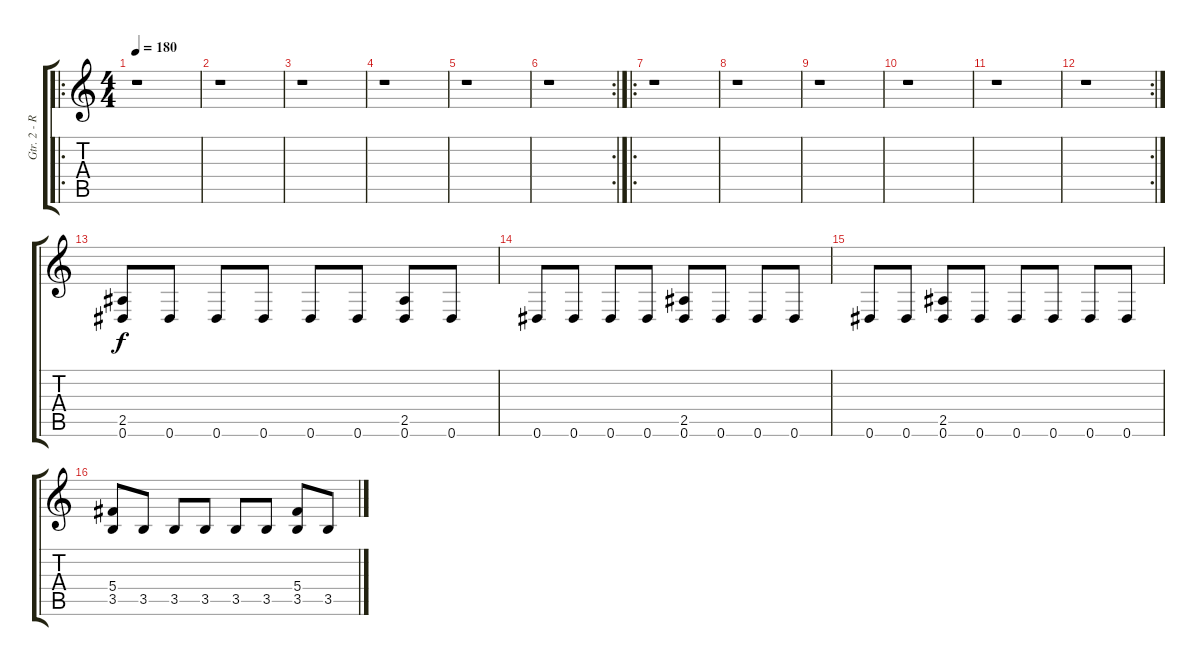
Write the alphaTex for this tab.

\track ("Gtr. 2 - Rhythm" "Gtr. 2 - R") {instrument distortionguitar}
\staff {score tabs}
\tuning (Eb4 Bb3 Gb3 Db3 Ab2 Eb2) {hide}
\ro
\ts (4 4)
\tempo 180
\clef g2
\ks c
r.1{dy f} |
r.1 |
r.1 |
r.1 |
r.1 |
\rc 2
r.1 |
\ro
r.1 |
r.1 |
r.1 |
r.1 |
r.1 |
\rc 2
r.1 |
(2.5 0.6).8 0.6.8 0.6.8 0.6.8 0.6.8 0.6.8 (2.5 0.6).8 0.6.8 |
0.6.8 0.6.8 0.6.8 0.6.8 (2.5 0.6).8 0.6.8 0.6.8 0.6.8 |
0.6.8 0.6.8 (2.5 0.6).8 0.6.8 0.6.8 0.6.8 0.6.8 0.6.8 |
(5.4 3.5).8 3.5.8 3.5.8 3.5.8 3.5.8 3.5.8 (5.4 3.5).8 3.5.8
